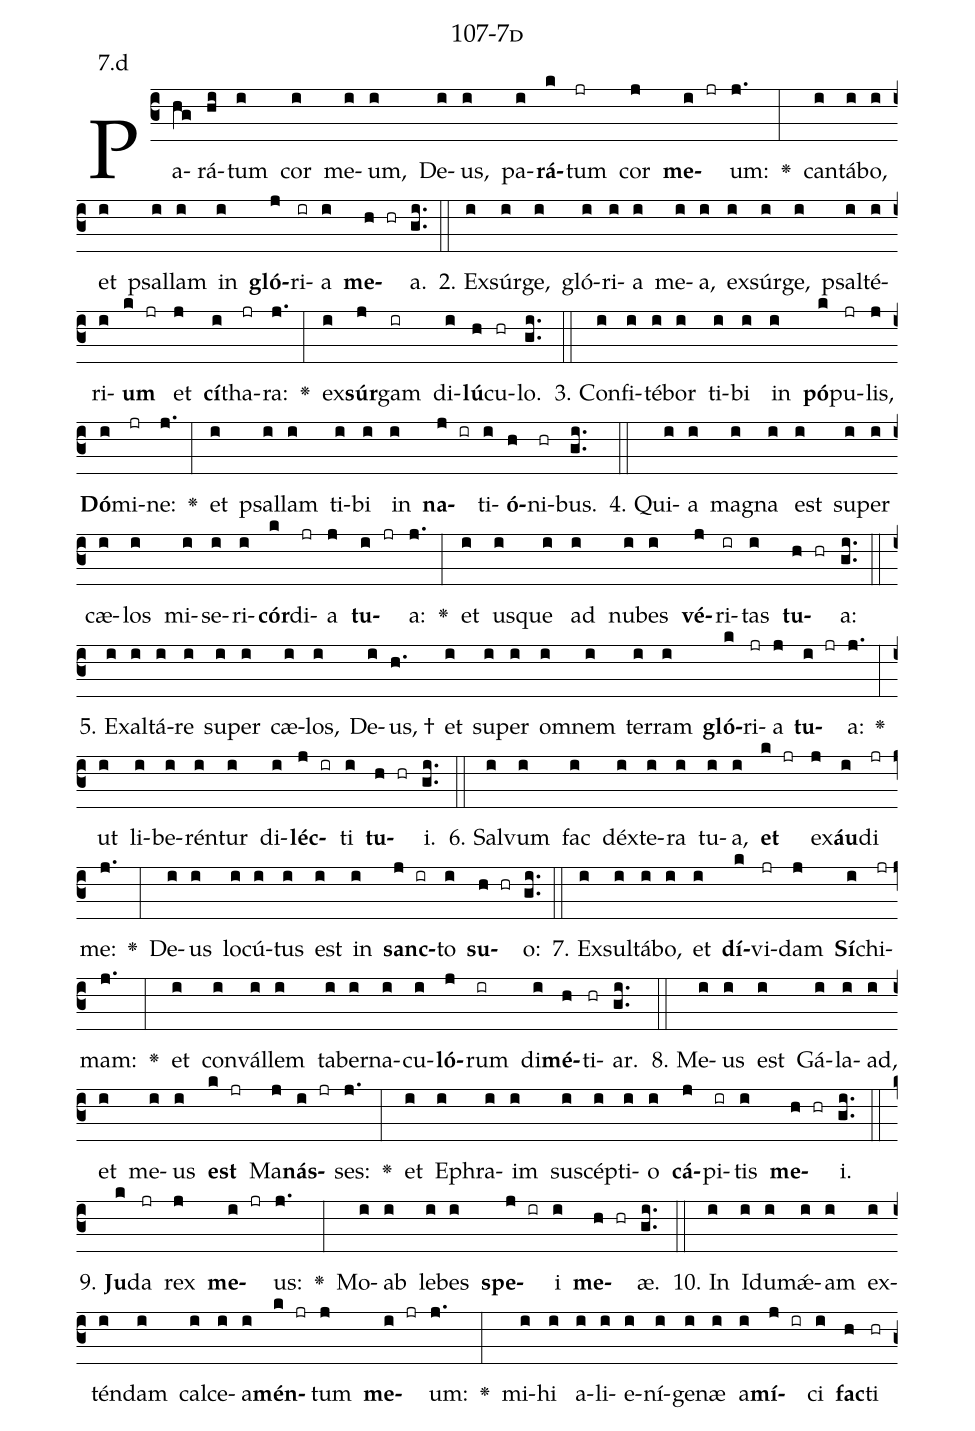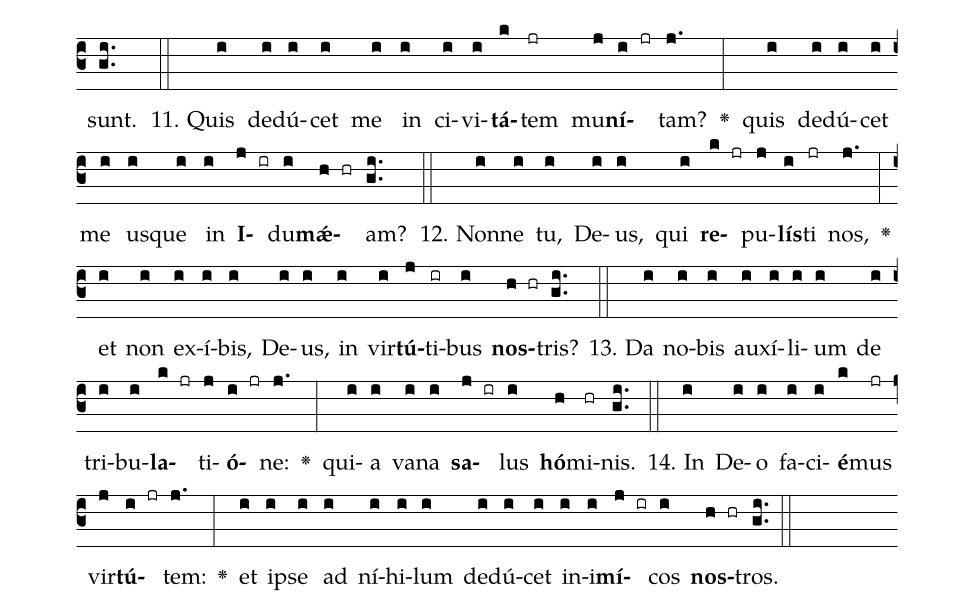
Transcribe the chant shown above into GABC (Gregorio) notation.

name: 107-7d;
annotation: 7.d;
%%
(c3)Pa(hg)rá(hi)tum(i) cor(i) me(i)um,(i) De(i)us,(i) pa(i)<b>rá</b>(k)tum(jr) cor(j) <b>me</b>(i jr)um:(j.) <v>\greheightstar</v>(:) can(i)tá(i)bo,(i) et(i) psal(i)lam(i) in(i) <b>gló</b>(j)ri(ir)a(i) <b>me</b>(h hr)a.(gi..) (::)
2. Ex(i)súr(i)ge,(i) gló(i)ri(i)a(i) me(i)a,(i) ex(i)súr(i)ge,(i) psal(i)té(i)ri(i)<b>um</b>(k jr) et(j) <b>cí</b>(i)tha(jr)ra:(j.) <v>\greheightstar</v>(:) ex(i)<b>súr</b>(j)gam(ir) di(i)<b>lú</b>(h)cu(hr)lo.(gi..) (::)
3. Con(i)fi(i)té(i)bor(i) ti(i)bi(i) in(i) <b>pó</b>(k)pu(jr)lis,(j) <b>Dó</b>(i)mi(jr)ne:(j.) <v>\greheightstar</v>(:) et(i) psal(i)lam(i) ti(i)bi(i) in(i) <b>na</b>(j ir)ti(i)<b>ó</b>(h)ni(hr)bus.(gi..) (::)
4. Qui(i)a(i) ma(i)gna(i) est(i) su(i)per(i) cæ(i)los(i) mi(i)se(i)ri(i)<b>cór</b>(k)di(jr)a(j) <b>tu</b>(i jr)a:(j.) <v>\greheightstar</v>(:) et(i) us(i)que(i) ad(i) nu(i)bes(i) <b>vé</b>(j)ri(ir)tas(i) <b>tu</b>(h hr)a:(gi..) (::)
5. Ex(i)al(i)tá(i)re(i) su(i)per(i) cæ(i)los,(i) De(i)us, †(h.) et(i) su(i)per(i) om(i)nem(i) ter(i)ram(i) <b>gló</b>(k)ri(jr)a(j) <b>tu</b>(i jr)a:(j.) <v>\greheightstar</v>(:) ut(i) li(i)be(i)rén(i)tur(i) di(i)<b>léc</b>(j ir)ti(i) <b>tu</b>(h hr)i.(gi..) (::)
6. Sal(i)vum(i) fac(i) déx(i)te(i)ra(i) tu(i)a,(i) <b>et</b>(k jr) ex(j)<b>áu</b>(i)di(jr) me:(j.) <v>\greheightstar</v>(:) De(i)us(i) lo(i)cú(i)tus(i) est(i) in(i) <b>sanc</b>(j ir)to(i) <b>su</b>(h hr)o:(gi..) (::)
7. Ex(i)sul(i)tá(i)bo,(i) et(i) <b>dí</b>(k)vi(jr)dam(j) <b>Sí</b>(i)chi(jr)mam:(j.) <v>\greheightstar</v>(:) et(i) con(i)vál(i)lem(i) ta(i)ber(i)na(i)cu(i)<b>ló</b>(j)rum(ir) di(i)<b>mé</b>(h)ti(hr)ar.(gi..) (::)
8. Me(i)us(i) est(i) Gá(i)la(i)ad,(i) et(i) me(i)us(i) <b>est</b>(k jr) Ma(j)<b>nás</b>(i jr)ses:(j.) <v>\greheightstar</v>(:) et(i) E(i)phra(i)im(i) su(i)scép(i)ti(i)o(i) <b>cá</b>(j)pi(ir)tis(i) <b>me</b>(h hr)i.(gi..) (::)
9. <b>Ju</b>(k)da(jr) rex(j) <b>me</b>(i jr)us:(j.) <v>\greheightstar</v>(:) Mo(i)ab(i) le(i)bes(i) <b>spe</b>(j ir)i(i) <b>me</b>(h hr)æ.(gi..) (::)
10. In(i) I(i)du(i)mǽ(i)am(i) ex(i)tén(i)dam(i) cal(i)ce(i)a(i)<b>mén</b>(k jr)tum(j) <b>me</b>(i jr)um:(j.) <v>\greheightstar</v>(:) mi(i)hi(i) a(i)li(i)e(i)ní(i)ge(i)næ(i) a(i)<b>mí</b>(j ir)ci(i) <b>fac</b>(h)ti(hr) sunt.(gi..) (::)
11. Quis(i) de(i)dú(i)cet(i) me(i) in(i) ci(i)vi(i)<b>tá</b>(k)tem(jr) mu(j)<b>ní</b>(i jr)tam?(j.) <v>\greheightstar</v>(:) quis(i) de(i)dú(i)cet(i) me(i) us(i)que(i) in(i) <b>I</b>(j ir)du(i)<b>mǽ</b>(h hr)am?(gi..) (::)
12. Non(i)ne(i) tu,(i) De(i)us,(i) qui(i) <b>re</b>(k jr)pu(j)<b>lís</b>(i)ti(jr) nos,(j.) <v>\greheightstar</v>(:) et(i) non(i) ex(i)í(i)bis,(i) De(i)us,(i) in(i) vir(i)<b>tú</b>(j)ti(ir)bus(i) <b>nos</b>(h hr)tris?(gi..) (::)
13. Da(i) no(i)bis(i) au(i)xí(i)li(i)um(i) de(i) tri(i)bu(i)<b>la</b>(k jr)ti(j)<b>ó</b>(i jr)ne:(j.) <v>\greheightstar</v>(:) qui(i)a(i) va(i)na(i) <b>sa</b>(j ir)lus(i) <b>hó</b>(h)mi(hr)nis.(gi..) (::)
14. In(i) De(i)o(i) fa(i)ci(i)<b>é</b>(k)mus(jr) vir(j)<b>tú</b>(i jr)tem:(j.) <v>\greheightstar</v>(:) et(i) ip(i)se(i) ad(i) ní(i)hi(i)lum(i) de(i)dú(i)cet(i) in(i)i(i)<b>mí</b>(j ir)cos(i) <b>nos</b>(h hr)tros.(gi..) (::)
